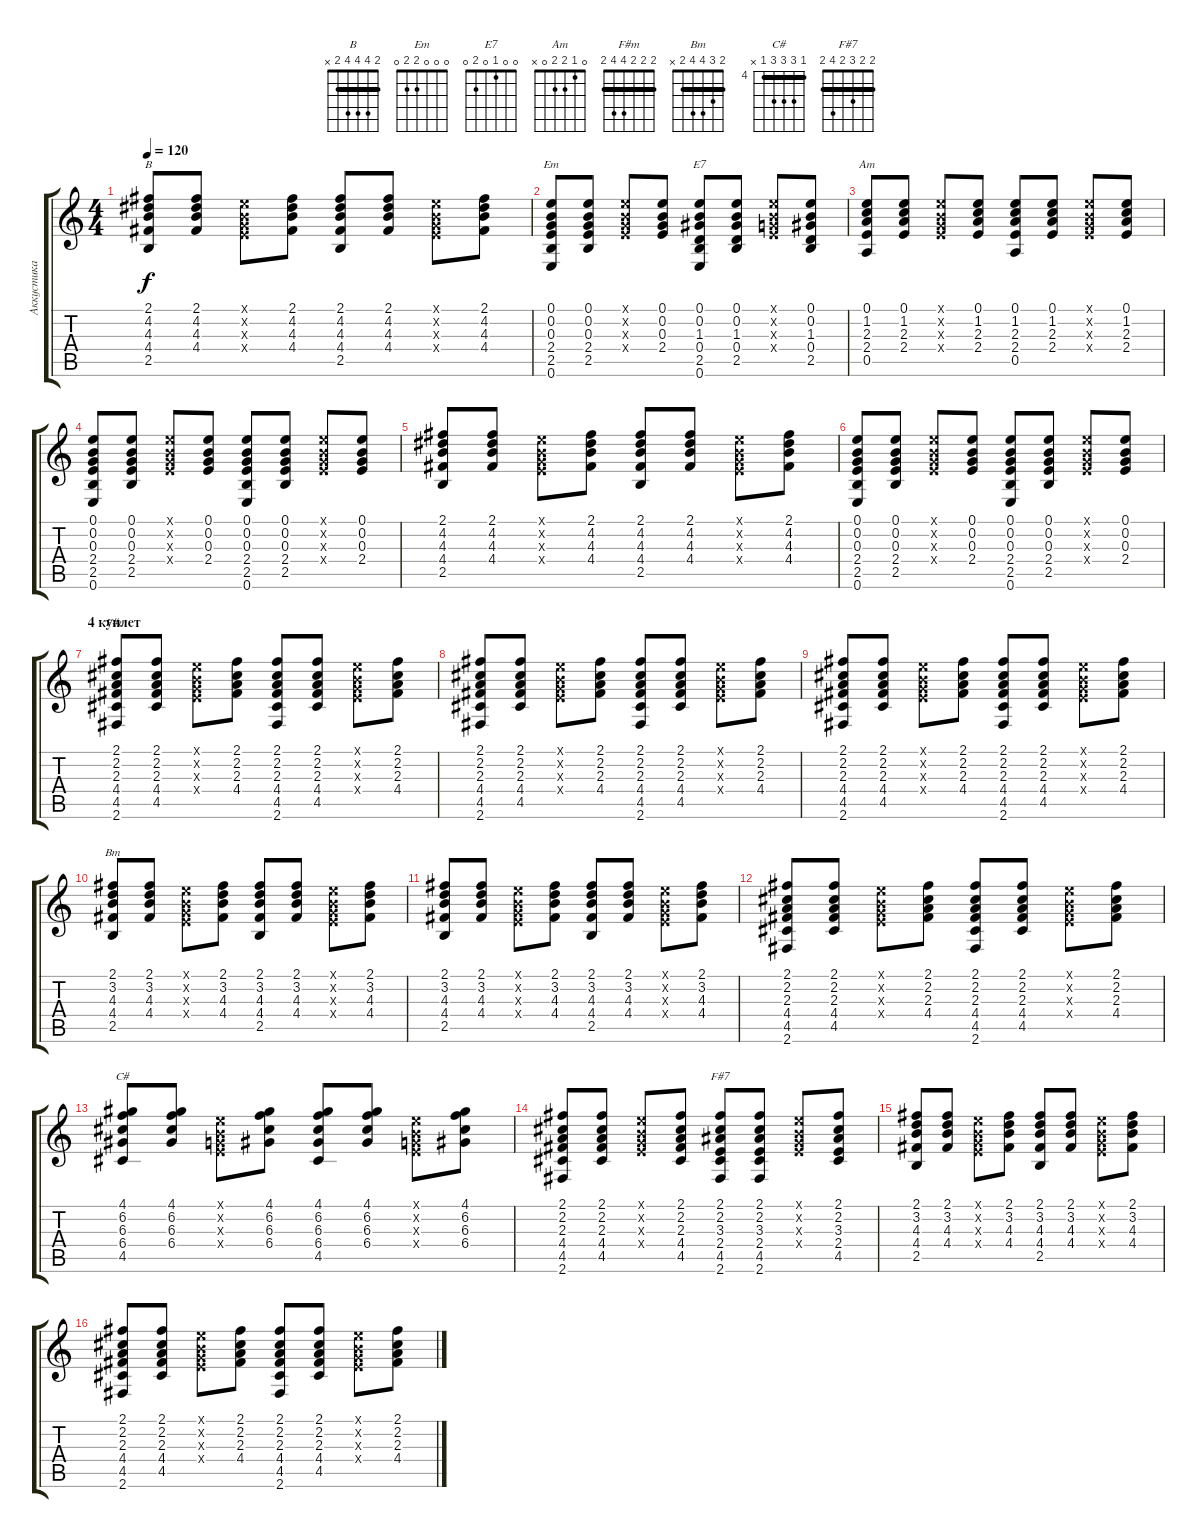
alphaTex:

\track ("Аккустика" "Аккустика") {instrument acousticguitarsteel}
\staff {score tabs}
\tuning (E4 B3 G3 D3 A2 E2) {hide}
\chord ("B" 2 4 4 4 2 x) {barre 2}
\chord ("Em" 0 0 0 2 2 0)
\chord ("E7" 0 0 1 0 2 0)
\chord ("Am" 0 1 2 2 0 x)
\chord ("F#m" 2 2 2 4 4 2) {barre 2}
\chord ("Bm" 2 3 4 4 2 x) {barre 2}
\chord ("C#" 4 6 6 6 4 x) {firstfret 4 barre 4}
\chord ("F#7" 2 2 3 2 4 2) {barre 2}
\ts (4 4)
\tempo 120
\clef g2
\ks c
(2.1 4.2 4.3 4.4 2.5).8{ch "B" dy f} (2.1 4.2 4.3 4.4).8 (0.1{x} 0.2{x} 0.3{x} 2.4{x}).8 (2.1 4.2 4.3 4.4).8 (2.1 4.2 4.3 4.4 2.5).8 (2.1 4.2 4.3 4.4).8 (0.1{x} 0.2{x} 0.3{x} 2.4{x}).8 (2.1 4.2 4.3 4.4).8 |
(0.1 0.2 0.3 2.4 2.5 0.6).8{ch "Em"} (0.1 0.2 0.3 2.4 2.5).8 (0.1{x} 0.2{x} 0.3{x} 2.4{x}).8 (0.1 0.2 0.3 2.4).8 (0.1 0.2 1.3 0.4 2.5 0.6).8{ch "E7"} (0.1 0.2 1.3 0.4 2.5).8 (0.1{x} 0.2{x} 0.3{x} 2.4{x}).8 (0.1 0.2 1.3 0.4 2.5).8 |
(0.1 1.2 2.3 2.4 0.5).8{ch "Am"} (0.1 1.2 2.3 2.4).8 (0.1{x} 0.2{x} 0.3{x} 2.4{x}).8 (0.1 1.2 2.3 2.4).8 (0.1 1.2 2.3 2.4 0.5).8 (0.1 1.2 2.3 2.4).8 (0.1{x} 0.2{x} 0.3{x} 2.4{x}).8 (0.1 1.2 2.3 2.4).8 |
(0.1 0.2 0.3 2.4 2.5 0.6).8 (0.1 0.2 0.3 2.4 2.5).8 (0.1{x} 0.2{x} 0.3{x} 2.4{x}).8 (0.1 0.2 0.3 2.4).8 (0.1 0.2 0.3 2.4 2.5 0.6).8 (0.1 0.2 0.3 2.4 2.5).8 (0.1{x} 0.2{x} 0.3{x} 2.4{x}).8 (0.1 0.2 0.3 2.4).8 |
(2.1 4.2 4.3 4.4 2.5).8 (2.1 4.2 4.3 4.4).8 (0.1{x} 0.2{x} 0.3{x} 2.4{x}).8 (2.1 4.2 4.3 4.4).8 (2.1 4.2 4.3 4.4 2.5).8 (2.1 4.2 4.3 4.4).8 (0.1{x} 0.2{x} 0.3{x} 2.4{x}).8 (2.1 4.2 4.3 4.4).8 |
(0.1 0.2 0.3 2.4 2.5 0.6).8 (0.1 0.2 0.3 2.4 2.5).8 (0.1{x} 0.2{x} 0.3{x} 2.4{x}).8 (0.1 0.2 0.3 2.4).8 (0.1 0.2 0.3 2.4 2.5 0.6).8 (0.1 0.2 0.3 2.4 2.5).8 (0.1{x} 0.2{x} 0.3{x} 2.4{x}).8 (0.1 0.2 0.3 2.4).8 |
\section ("" "4 куплет")
(2.1 2.2 2.3 4.4 4.5 2.6).8{ch "F#m"} (2.1 2.2 2.3 4.4 4.5).8 (0.1{x} 0.2{x} 0.3{x} 2.4{x}).8 (2.1 2.2 2.3 4.4).8 (2.1 2.2 2.3 4.4 4.5 2.6).8 (2.1 2.2 2.3 4.4 4.5).8 (0.1{x} 0.2{x} 0.3{x} 2.4{x}).8 (2.1 2.2 2.3 4.4).8 |
(2.1 2.2 2.3 4.4 4.5 2.6).8 (2.1 2.2 2.3 4.4 4.5).8 (0.1{x} 0.2{x} 0.3{x} 2.4{x}).8 (2.1 2.2 2.3 4.4).8 (2.1 2.2 2.3 4.4 4.5 2.6).8 (2.1 2.2 2.3 4.4 4.5).8 (0.1{x} 0.2{x} 0.3{x} 2.4{x}).8 (2.1 2.2 2.3 4.4).8 |
(2.1 2.2 2.3 4.4 4.5 2.6).8 (2.1 2.2 2.3 4.4 4.5).8 (0.1{x} 0.2{x} 0.3{x} 2.4{x}).8 (2.1 2.2 2.3 4.4).8 (2.1 2.2 2.3 4.4 4.5 2.6).8 (2.1 2.2 2.3 4.4 4.5).8 (0.1{x} 0.2{x} 0.3{x} 2.4{x}).8 (2.1 2.2 2.3 4.4).8 |
(2.1 3.2 4.3 4.4 2.5).8{ch "Bm"} (2.1 3.2 4.3 4.4).8 (0.1{x} 0.2{x} 0.3{x} 2.4{x}).8 (2.1 3.2 4.3 4.4).8 (2.1 3.2 4.3 4.4 2.5).8 (2.1 3.2 4.3 4.4).8 (0.1{x} 0.2{x} 0.3{x} 2.4{x}).8 (2.1 3.2 4.3 4.4).8 |
(2.1 3.2 4.3 4.4 2.5).8 (2.1 3.2 4.3 4.4).8 (0.1{x} 0.2{x} 0.3{x} 2.4{x}).8 (2.1 3.2 4.3 4.4).8 (2.1 3.2 4.3 4.4 2.5).8 (2.1 3.2 4.3 4.4).8 (0.1{x} 0.2{x} 0.3{x} 2.4{x}).8 (2.1 3.2 4.3 4.4).8 |
(2.1 2.2 2.3 4.4 4.5 2.6).8 (2.1 2.2 2.3 4.4 4.5).8 (0.1{x} 0.2{x} 0.3{x} 2.4{x}).8 (2.1 2.2 2.3 4.4).8 (2.1 2.2 2.3 4.4 4.5 2.6).8 (2.1 2.2 2.3 4.4 4.5).8 (0.1{x} 0.2{x} 0.3{x} 2.4{x}).8 (2.1 2.2 2.3 4.4).8 |
(4.1 6.2 6.3 6.4 4.5).8{ch "C#"} (4.1 6.2 6.3 6.4).8 (0.1{x} 0.2{x} 0.3{x} 2.4{x}).8 (4.1 6.2 6.3 6.4).8 (4.1 6.2 6.3 6.4 4.5).8 (4.1 6.2 6.3 6.4).8 (0.1{x} 0.2{x} 0.3{x} 2.4{x}).8 (4.1 6.2 6.3 6.4).8 |
(2.1 2.2 2.3 4.4 4.5 2.6).8 (2.1 2.2 2.3 4.4 4.5).8 (0.1{x} 0.2{x} 0.3{x} 2.4{x}).8 (2.1 2.2 2.3 4.4 4.5).8 (2.1 2.2 3.3 2.4 4.5 2.6).8{ch "F#7"} (2.1 2.2 3.3 2.4 4.5 2.6).8 (0.1{x} 0.2{x} 0.3{x} 2.4{x}).8 (2.1 2.2 3.3 2.4 4.5).8 |
(2.1 3.2 4.3 4.4 2.5).8 (2.1 3.2 4.3 4.4).8 (0.1{x} 0.2{x} 0.3{x} 2.4{x}).8 (2.1 3.2 4.3 4.4).8 (2.1 3.2 4.3 4.4 2.5).8 (2.1 3.2 4.3 4.4).8 (0.1{x} 0.2{x} 0.3{x} 2.4{x}).8 (2.1 3.2 4.3 4.4).8 |
(2.1 2.2 2.3 4.4 4.5 2.6).8 (2.1 2.2 2.3 4.4 4.5).8 (0.1{x} 0.2{x} 0.3{x} 2.4{x}).8 (2.1 2.2 2.3 4.4).8 (2.1 2.2 2.3 4.4 4.5 2.6).8 (2.1 2.2 2.3 4.4 4.5).8 (0.1{x} 0.2{x} 0.3{x} 2.4{x}).8 (2.1 2.2 2.3 4.4).8
